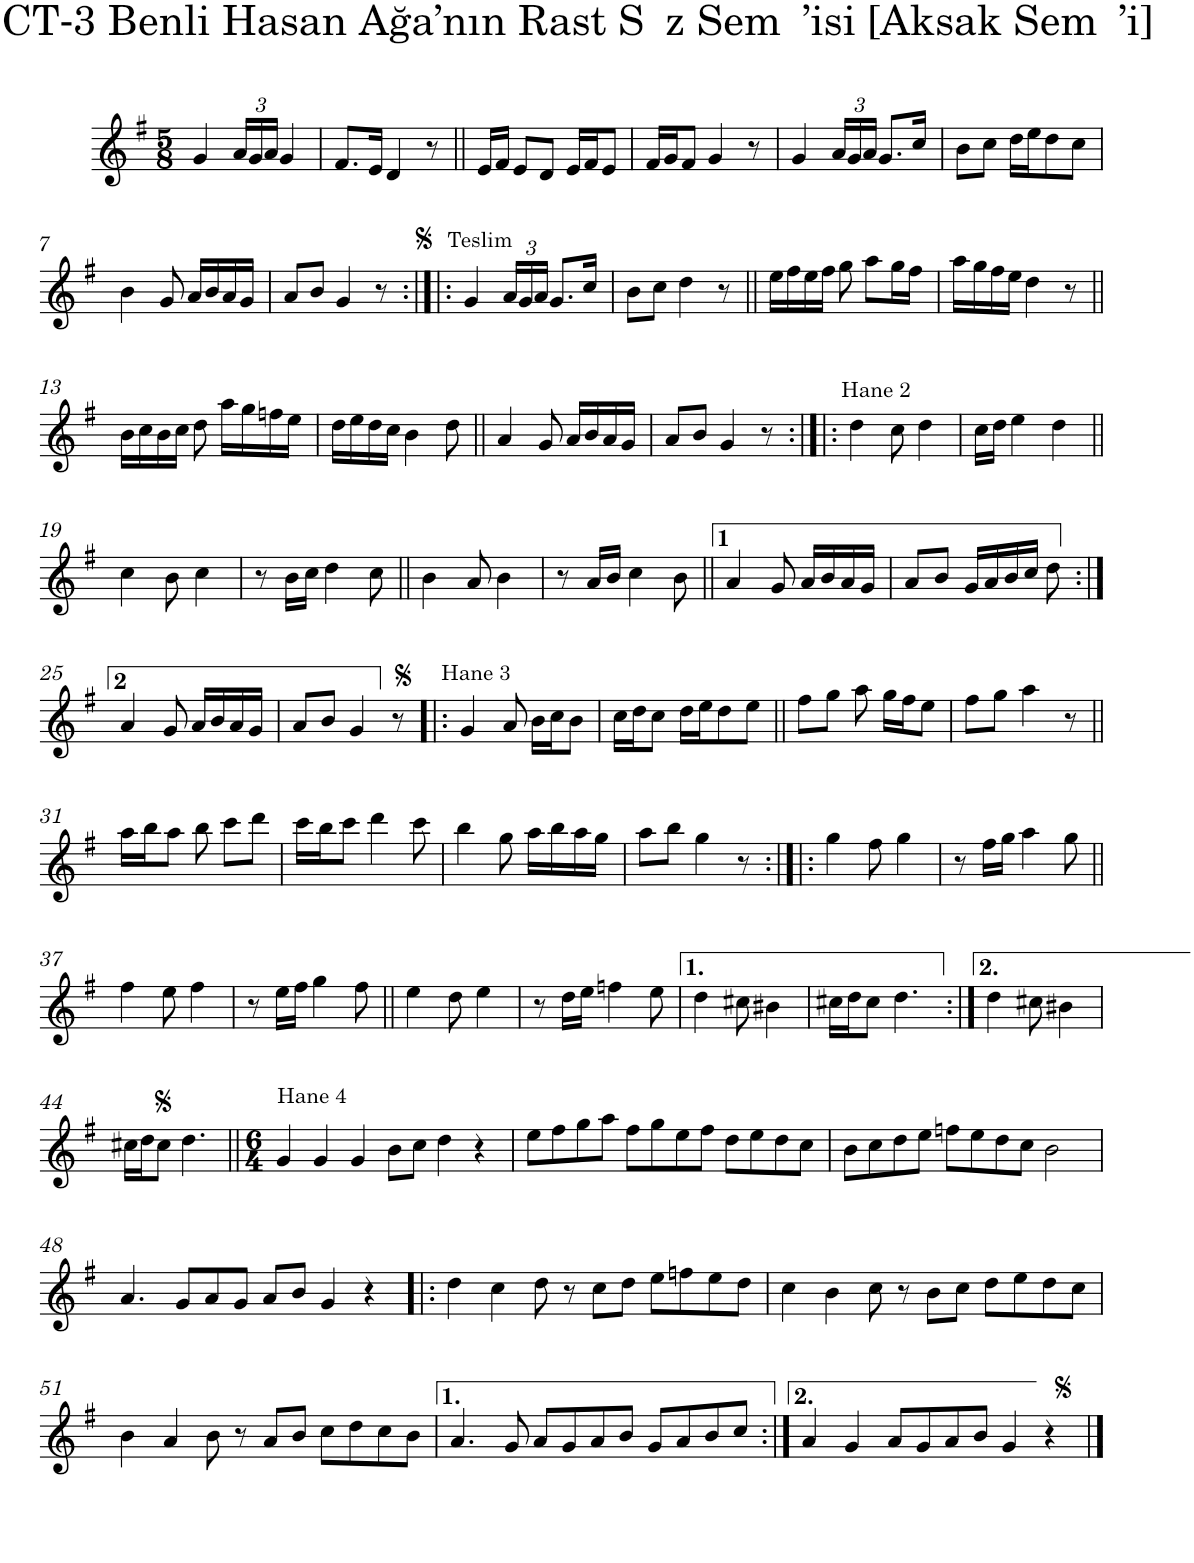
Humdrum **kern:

**kern
*part1
*staff1
*I"Piano
*I'Pno.
*clefG2
*k[f#]
*M5/8
=1
4g/
*Xbrackettup
24a/LL
24g/
24a/JJ
4g/
=2
8.f#/L
16e/Jk
4d/
8r
=3||
16e/LL
16f#/JJ
8e/L
8d/J
16e/LL
16f#/J
8e/J
=4
16f#/LL
16g/J
8f#/J
4g/
8r
=5
4g/
24a/LL
24g/
24a/JJ
8.g/L
16cc/Jk
=6
8b\L
8cc\J
16dd\LL
16ee\J
8dd\
8cc\J
!!LO:LB:g=z
=7
4b\
8g/
16a/LL
16b/
16a/
16g/JJ
=8
8a/L
8b/J
4g/
8r
=9:|!|:
!LO:TX:a:t=Teslim
4g/
24a/LL
24g/
24a/JJ
8.g/L
16cc/Jk
=10
8b\L
8cc\J
4dd\
8r
=11||
16ee\LL
16ff#\
16ee\
16ff#\JJ
8gg\
8aa\L
16gg\L
16ff#\JJ
=12
16aa\LL
16gg\
16ff#\
16ee\JJ
4dd\
8r
!!LO:LB:g=z
=13||
16b\LL
16cc\
16b\
16cc\JJ
8dd\
16aa\LL
16gg\
16ffn\
16ee\JJ
=14
16dd\LL
16ee\
16dd\
16cc\JJ
4b\
8dd\
=15||
4a/
8g/
16a/LL
16b/
16a/
16g/JJ
=16
8a/L
8b/J
4g/
8r
=17:|!|:
!LO:TX:a:t=Hane 2
4dd\
8cc\
4dd\
=18
16cc\LL
16dd\JJ
4ee\
4dd\
!!LO:LB:g=z
=19||
4cc\
8b\
4cc\
=20
8r
16b\LL
16cc\JJ
4dd\
8cc\
=21||
4b\
8a/
4b\
=22
8r
16a/LL
16b/JJ
4cc\
8b\
=23||
4a/
8g/
16a/LL
16b/
16a/
16g/JJ
=24
8a/L
8b/J
16g/LL
16a/
16b/
16cc/JJ
8dd\
!!LO:LB:g=z
=25:|!
4a/
8g/
16a/LL
16b/
16a/
16g/JJ
=26
8a/L
8b/J
4g/
8r
=27!|:
!LO:TX:a:t=Hane 3
4g/
8a/
16b\LL
16cc\J
8b\J
=28
16cc\LL
16dd\J
8cc\J
16dd\LL
16ee\J
8dd\
8ee\J
=29||
8ff#\L
8gg\J
8aa\
16gg\LL
16ff#\J
8ee\J
=30
8ff#\L
8gg\J
4aa\
8r
!!LO:LB:g=z
=31||
16aa\LL
16bb\J
8aa\J
8bb\
8ccc\L
8ddd\J
=32
16ccc\LL
16bb\J
8ccc\J
4ddd\
8ccc\
=33
4bb\
8gg\
16aa\LL
16bb\
16aa\
16gg\JJ
=34
8aa\L
8bb\J
4gg\
8r
=35:|!|:
4gg\
8ff#\
4gg\
=36
8r
16ff#\LL
16gg\JJ
4aa\
8gg\
!!LO:LB:g=z
=37||
4ff#\
8ee\
4ff#\
=38
8r
16ee\LL
16ff#\JJ
4gg\
8ff#\
=39||
4ee\
8dd\
4ee\
=40
8r
16dd\LL
16ee\JJ
4ffn\
8ee\
=41
4dd\
8cc#X\
4b#X\
=42
16cc#X\LL
16dd\J
8cc#\J
4.dd\
=43:|!
4dd\
8cc#X\
4b#X\
!!LO:LB:g=z
=44
16cc#X\LL
16dd\J
8cc#\J
4.dd\
=45||
*M6/4
!LO:TX:a:t=Hane 4
4g/
4g/
4g/
8b\L
8cc\J
4dd\
4r
=46
8ee\L
8ff#\
8gg\
8aa\J
8ff#\L
8gg\
8ee\
8ff#\J
8dd\L
8ee\
8dd\
8cc\J
=47
8b\L
8cc\
8dd\
8ee\J
8ffn\L
8ee\
8dd\
8cc\J
2b\
!!LO:LB:g=z
=48
4.a/
8g/L
8a/
8g/J
8a/L
8b/J
4g/
4r
=49!|:
4dd\
4cc\
8dd\
8r
8cc\L
8dd\J
8ee\L
8ffn\
8ee\
8dd\J
=50
4cc\
4b\
8cc\
8r
8b\L
8cc\J
8dd\L
8ee\
8dd\
8cc\J
!!LO:LB:g=z
=51
4b\
4a/
8b\
8r
8a/L
8b/J
8cc\L
8dd\
8cc\
8b\J
=52
4.a/
8g/
8a/L
8g/
8a/
8b/J
8g/L
8a/
8b/
8cc/J
=53:|!
4a/
4g/
8a/L
8g/
8a/
8b/J
4g/
4r
==
*-
